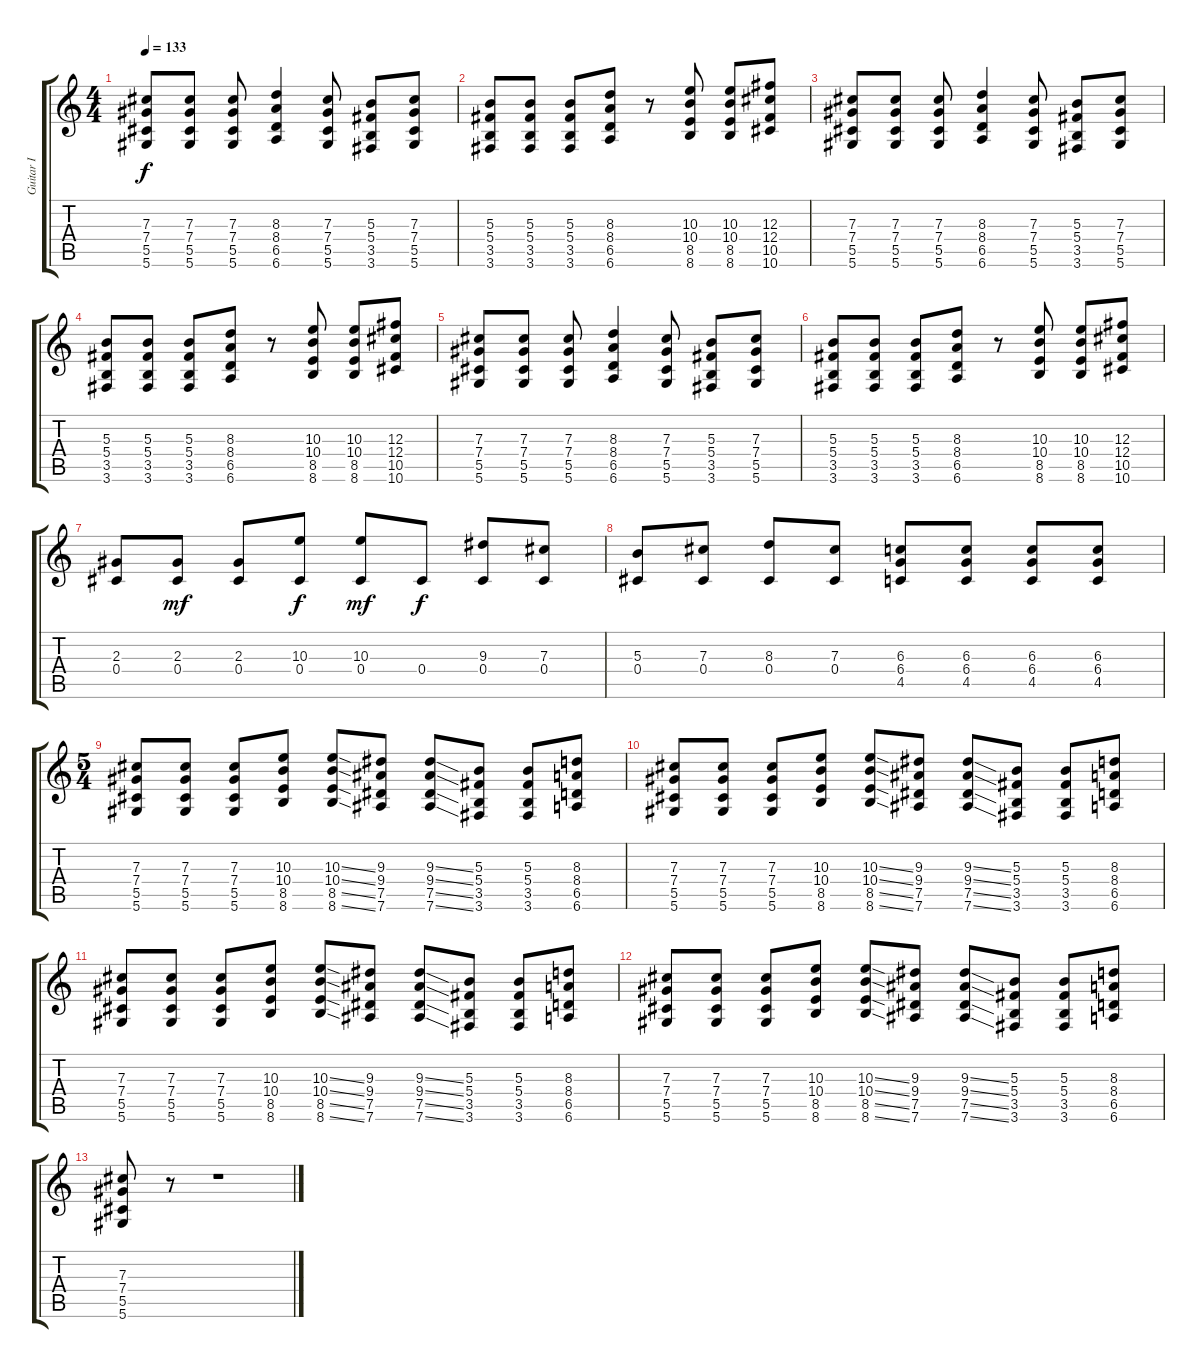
\track ("Guitar I" "Guitar I") {instrument distortionguitar}
\staff {score tabs}
\tuning (Eb4 Bb3 Gb3 Db3 Ab2 Eb2) {hide}
\ts (4 4)
\tempo 133
\clef g2
\ks c
(7.3 7.4 5.5 5.6).8{dy f} (7.3 7.4 5.5 5.6).8 (7.3 7.4 5.5 5.6).8 (8.3 8.4 6.5 6.6).4 (7.3 7.4 5.5 5.6).8 (5.3 5.4 3.5 3.6).8 (7.3 7.4 5.5 5.6).8 |
(5.3 5.4 3.5 3.6).8 (5.3 5.4 3.5 3.6).8 (5.3 5.4 3.5 3.6).8 (8.3 8.4 6.5 6.6).8 r.8 (10.3 10.4 8.5 8.6).8 (10.3 10.4 8.5 8.6).8 (12.3 12.4 10.5 10.6).8 |
(7.3 7.4 5.5 5.6).8 (7.3 7.4 5.5 5.6).8 (7.3 7.4 5.5 5.6).8 (8.3 8.4 6.5 6.6).4 (7.3 7.4 5.5 5.6).8 (5.3 5.4 3.5 3.6).8 (7.3 7.4 5.5 5.6).8 |
(5.3 5.4 3.5 3.6).8 (5.3 5.4 3.5 3.6).8 (5.3 5.4 3.5 3.6).8 (8.3 8.4 6.5 6.6).8 r.8 (10.3 10.4 8.5 8.6).8 (10.3 10.4 8.5 8.6).8 (12.3 12.4 10.5 10.6).8 |
(7.3 7.4 5.5 5.6).8 (7.3 7.4 5.5 5.6).8 (7.3 7.4 5.5 5.6).8 (8.3 8.4 6.5 6.6).4 (7.3 7.4 5.5 5.6).8 (5.3 5.4 3.5 3.6).8 (7.3 7.4 5.5 5.6).8 |
(5.3 5.4 3.5 3.6).8 (5.3 5.4 3.5 3.6).8 (5.3 5.4 3.5 3.6).8 (8.3 8.4 6.5 6.6).8 r.8 (10.3 10.4 8.5 8.6).8 (10.3 10.4 8.5 8.6).8 (12.3 12.4 10.5 10.6).8 |
(2.3 0.4).8 (2.3 0.4).8{dy mf} (2.3 0.4).8 (10.3 0.4).8{dy f} (10.3 0.4).8{dy mf} 0.4.8{dy f} (9.3 0.4).8 (7.3 0.4).8 |
(5.3 0.4).8 (7.3 0.4).8 (8.3 0.4).8 (7.3 0.4).8 (6.3 6.4 4.5).8 (6.3 6.4 4.5).8 (6.3 6.4 4.5).8 (6.3 6.4 4.5).8 |
\ts (5 4)
(7.3 7.4 5.5 5.6).8 (7.3 7.4 5.5 5.6).8 (7.3 7.4 5.5 5.6).8 (10.3 10.4 8.5 8.6).8 (10.3{ss} 10.4{ss} 8.5{ss} 8.6{ss}).8 (9.3 9.4 7.5 7.6).8 (9.3{ss} 9.4{ss} 7.5{ss} 7.6{ss}).8 (5.3 5.4 3.5 3.6).8 (5.3 5.4 3.5 3.6).8 (8.3 8.4 6.5 6.6).8 |
(7.3 7.4 5.5 5.6).8 (7.3 7.4 5.5 5.6).8 (7.3 7.4 5.5 5.6).8 (10.3 10.4 8.5 8.6).8 (10.3{ss} 10.4{ss} 8.5{ss} 8.6{ss}).8 (9.3 9.4 7.5 7.6).8 (9.3{ss} 9.4{ss} 7.5{ss} 7.6{ss}).8 (5.3 5.4 3.5 3.6).8 (5.3 5.4 3.5 3.6).8 (8.3 8.4 6.5 6.6).8 |
(7.3 7.4 5.5 5.6).8 (7.3 7.4 5.5 5.6).8 (7.3 7.4 5.5 5.6).8 (10.3 10.4 8.5 8.6).8 (10.3{ss} 10.4{ss} 8.5{ss} 8.6{ss}).8 (9.3 9.4 7.5 7.6).8 (9.3{ss} 9.4{ss} 7.5{ss} 7.6{ss}).8 (5.3 5.4 3.5 3.6).8 (5.3 5.4 3.5 3.6).8 (8.3 8.4 6.5 6.6).8 |
(7.3 7.4 5.5 5.6).8 (7.3 7.4 5.5 5.6).8 (7.3 7.4 5.5 5.6).8 (10.3 10.4 8.5 8.6).8 (10.3{ss} 10.4{ss} 8.5{ss} 8.6{ss}).8 (9.3 9.4 7.5 7.6).8 (9.3{ss} 9.4{ss} 7.5{ss} 7.6{ss}).8 (5.3 5.4 3.5 3.6).8 (5.3 5.4 3.5 3.6).8 (8.3 8.4 6.5 6.6).8 |
(7.3 7.4 5.5 5.6).8 r.8 r.1
